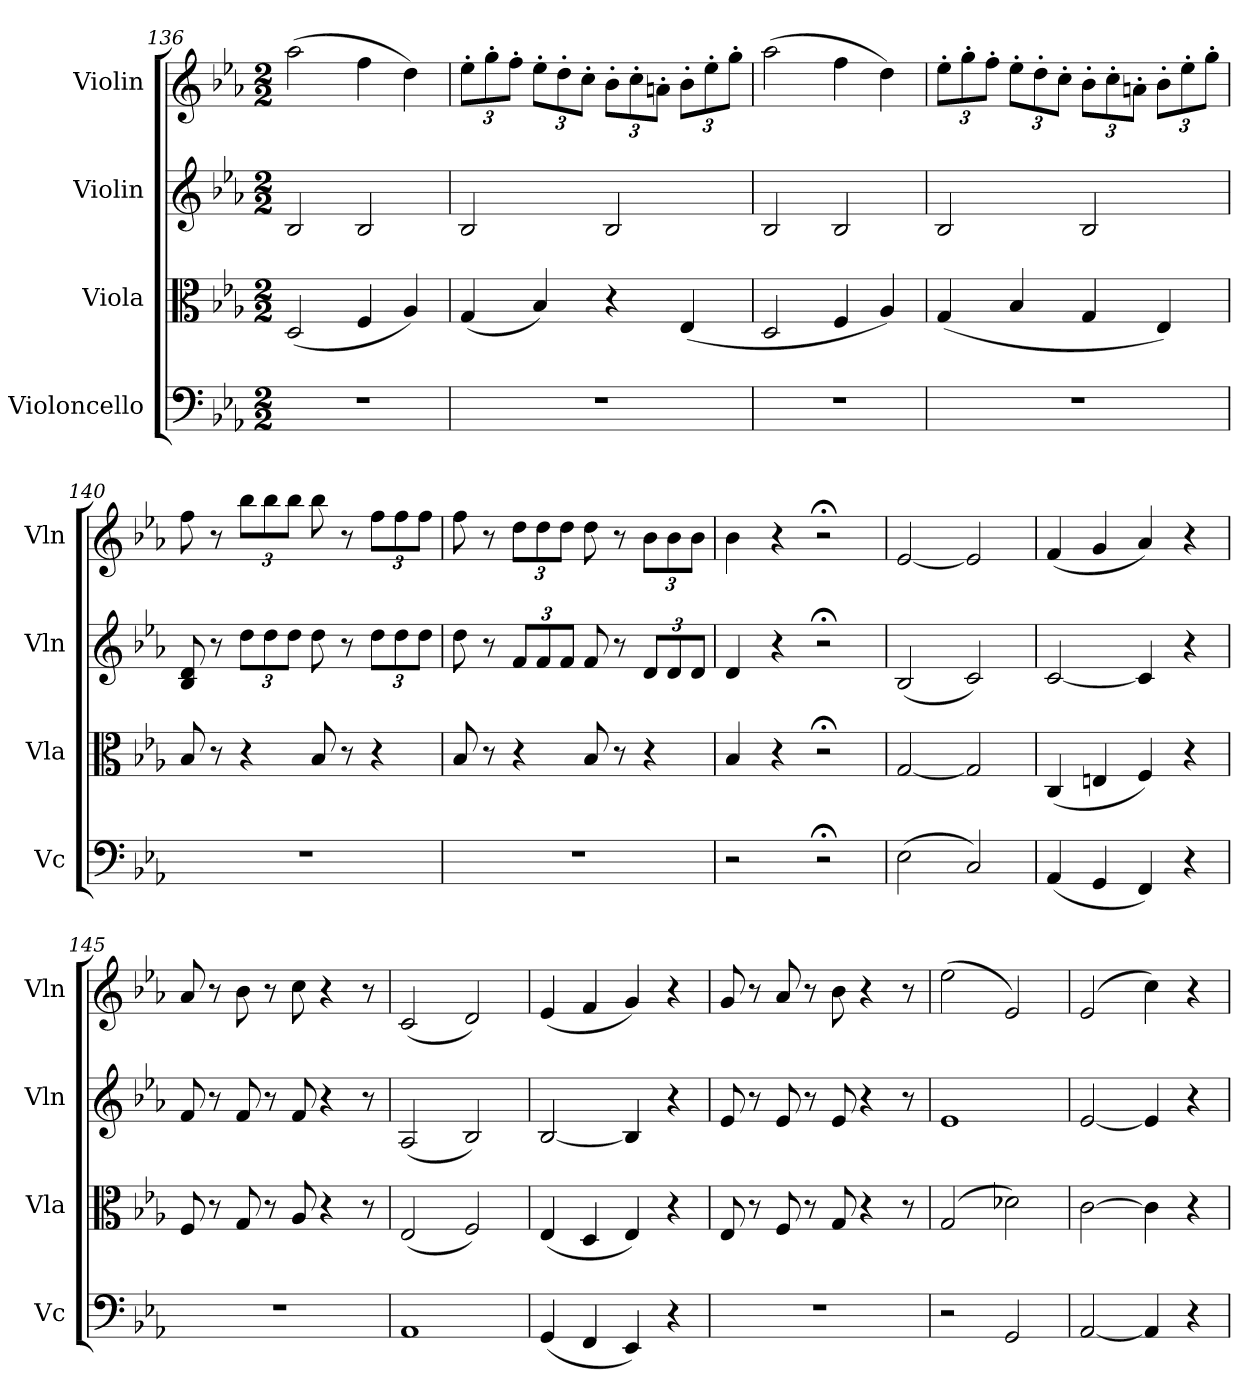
**kern	**kern	**kern	**kern
*part4	*part3	*part2	*part1
*staff4	*staff3	*staff2	*staff1
*I"Violoncello	*I"Viola	*I"Violin	*I"Violin
*I'Vc	*I'Vla	*I'Vln	*I'Vln
*clefF4	*clefC3	*clefG2	*clefG2
*k[b-e-a-]	*k[b-e-a-]	*k[b-e-a-]	*k[b-e-a-]
*M2/2	*M2/2	*M2/2	*M2/2
=136	=136	=136	=136
1r	(2D/	2B-/	(2aa-\
.	4F/	2B-/	4ff\
.	4A-/)	.	4dd\)
=137	=137	=137	=137
1r	(4G/	2B-/	12ee-'\L
.	.	.	12gg'\
.	.	.	12ff'\J
.	4B-/)	.	12ee-'\L
.	.	.	12dd'\
.	.	.	12cc'\J
.	4r	2B-/	12b-'\L
.	.	.	12cc'\
.	.	.	12an'\J
.	(4E-/	.	12b-'\L
.	.	.	12ee-'\
.	.	.	12gg'\J
=138	=138	=138	=138
1r	2D/	2B-/	(2aa-\
.	4F/	2B-/	4ff\
.	4A-/)	.	4dd\)
=139	=139	=139	=139
1r	(4G/	2B-/	12ee-'\L
.	.	.	12gg'\
.	.	.	12ff'\J
.	4B-/	.	12ee-'\L
.	.	.	12dd'\
.	.	.	12cc'\J
.	4G/	2B-/	12b-'\L
.	.	.	12cc'\
.	.	.	12an'\J
.	4E-/)	.	12b-'\L
.	.	.	12ee-'\
.	.	.	12gg'\J
=140	=140	=140	=140
1r	8B-/	8B-/ 8d/	8ff\
.	8r	8r	8r
.	4r	12dd\L	12bb-\L
.	.	12dd\	12bb-\
.	.	12dd\J	12bb-\J
.	8B-/	8dd\	8bb-\
.	8r	8r	8r
.	4r	12dd\L	12ff\L
.	.	12dd\	12ff\
.	.	12dd\J	12ff\J
=141	=141	=141	=141
1r	8B-/	8dd\	8ff\
.	8r	8r	8r
.	4r	12f/L	12dd\L
.	.	12f/	12dd\
.	.	12f/J	12dd\J
.	8B-/	8f/	8dd\
.	8r	8r	8r
.	4r	12d/L	12b-\L
.	.	12d/	12b-\
.	.	12d/J	12b-\J
=142	=142	=142	=142
2r	4B-/	4d/	4b-\
.	4r	4r	4r
2r;<	2r;<	2r;<	2r;<
=143	=143	=143	=143
(2E-\	[2G/	(2B-/	[2e-/
2C/)	2G/]	2c/)	2e-/]
=144	=144	=144	=144
(4AA-/	(4C/	[2c/	(4f/
4GG/	4En/	.	4g/
4FF/)	4F/)	4c/]	4a-/)
4r	4r	4r	4r
=145	=145	=145	=145
1r	8F/	8f/	8a-/
.	8r	8r	8r
.	8G/	8f/	8b-\
.	8r	8r	8r
.	8A-/	8f/	8cc\
.	4r	4r	4r
.	8r	8r	8r
=146	=146	=146	=146
1AA-	(2E-/	(2A-/	(2c/
.	2F/)	2B-/)	2d/)
=147	=147	=147	=147
(4GG/	(4E-/	[2B-/	(4e-/
4FF/	4D/	.	4f/
4EE-/)	4E-/)	4B-/]	4g/)
4r	4r	4r	4r
=148	=148	=148	=148
1r	8E-/	8e-/	8g/
.	8r	8r	8r
.	8F/	8e-/	8a-/
.	8r	8r	8r
.	8G/	8e-/	8b-\
.	4r	4r	4r
.	8r	8r	8r
=149	=149	=149	=149
2r	(2G/	1e-	(2ee-\
2GG/	2d-X\)	.	2e-/)
=150	=150	=150	=150
[2AA-/	[2c\	[2e-/	(2e-/
4AA-/]	4c\]	4e-/]	4cc\)
4r	4r	4r	4r
=	=	=	=
*-	*-	*-	*-
